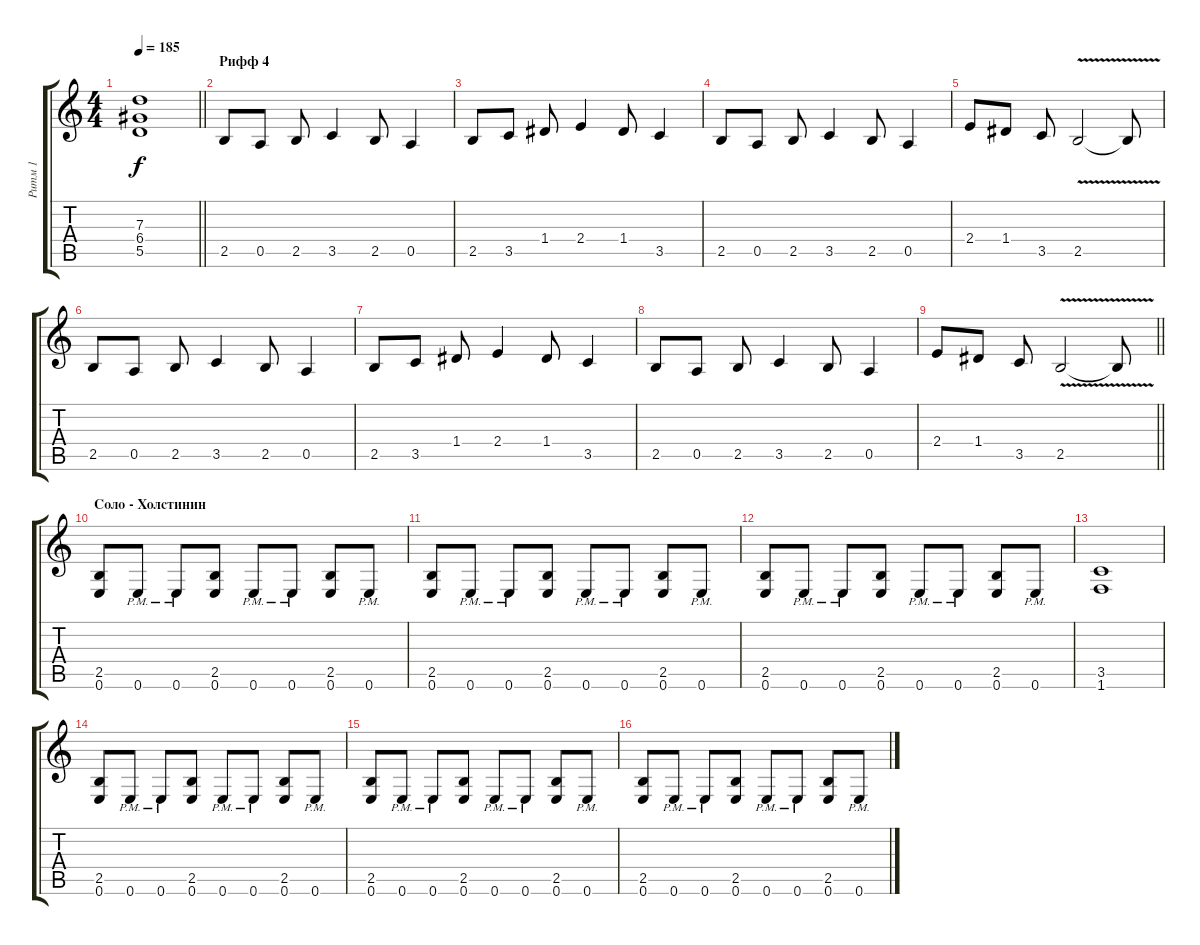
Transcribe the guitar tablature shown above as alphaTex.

\track ("Ритм 1" "Ритм 1") {instrument distortionguitar}
\staff {score tabs}
\tuning (E4 B3 G3 D3 A2 E2) {hide}
\ts (4 4)
\tempo 185
\clef g2
\barLineRight lightlight
\ks c
(7.3{t} 6.4{t} 5.5{t}).1{dy f} |
\section ("" "Рифф 4")
2.5.8 0.5.8 2.5.8 3.5.4 2.5.8 0.5.4 |
2.5.8 3.5.8 1.4.8 2.4.4 1.4.8 3.5.4 |
2.5.8 0.5.8 2.5.8 3.5.4 2.5.8 0.5.4 |
2.4.8 1.4.8 3.5.8 2.5{v}.2 2.5{t}.8 |
2.5.8 0.5.8 2.5.8 3.5.4 2.5.8 0.5.4 |
2.5.8 3.5.8 1.4.8 2.4.4 1.4.8 3.5.4 |
2.5.8 0.5.8 2.5.8 3.5.4 2.5.8 0.5.4 |
\barLineRight lightlight
2.4.8 1.4.8 3.5.8 2.5{v}.2 2.5{t}.8 |
\section ("" "Соло - Холстинин")
(2.5 0.6).8 0.6{pm}.8 0.6{pm}.8 (2.5 0.6).8 0.6{pm}.8 0.6{pm}.8 (2.5 0.6).8 0.6{pm}.8 |
(2.5 0.6).8 0.6{pm}.8 0.6{pm}.8 (2.5 0.6).8 0.6{pm}.8 0.6{pm}.8 (2.5 0.6).8 0.6{pm}.8 |
(2.5 0.6).8 0.6{pm}.8 0.6{pm}.8 (2.5 0.6).8 0.6{pm}.8 0.6{pm}.8 (2.5 0.6).8 0.6{pm}.8 |
(3.5 1.6).1 |
(2.5 0.6).8 0.6{pm}.8 0.6{pm}.8 (2.5 0.6).8 0.6{pm}.8 0.6{pm}.8 (2.5 0.6).8 0.6{pm}.8 |
(2.5 0.6).8 0.6{pm}.8 0.6{pm}.8 (2.5 0.6).8 0.6{pm}.8 0.6{pm}.8 (2.5 0.6).8 0.6{pm}.8 |
(2.5 0.6).8 0.6{pm}.8 0.6{pm}.8 (2.5 0.6).8 0.6{pm}.8 0.6{pm}.8 (2.5 0.6).8 0.6{pm}.8
